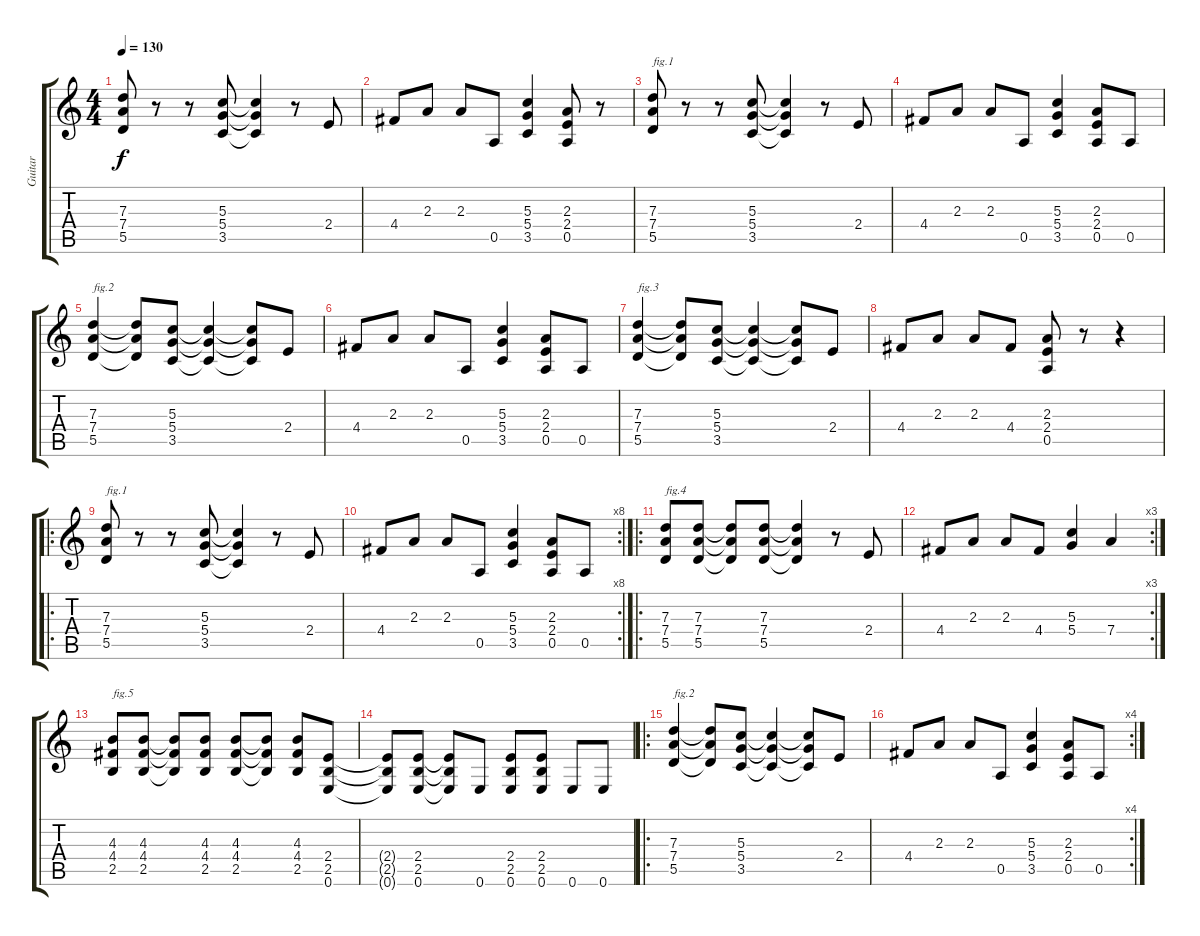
\track ("Guitar" "Guitar") {instrument overdrivenguitar}
\staff {score tabs}
\tuning (E4 B3 G3 D3 A2 E2) {hide}
\ts (4 4)
\tempo 130
\clef g2
\ks c
(7.3 7.4 5.5).8{dy f instrument overdrivenguitar} r.8 r.8 (5.3 5.4 3.5).8 (5.3{t} 5.4{t} 3.5{t}).4 r.8 2.4.8 |
4.4.8 2.3.8 2.3.8 0.5.8 (5.3 5.4 3.5).4 (2.3 2.4 0.5).8 r.8 |
(7.3 7.4 5.5).8{txt "fig.1"} r.8 r.8 (5.3 5.4 3.5).8 (5.3{t} 5.4{t} 3.5{t}).4 r.8 2.4.8 |
4.4.8 2.3.8 2.3.8 0.5.8 (5.3 5.4 3.5).4 (2.3 2.4 0.5).8 0.5.8 |
(7.3 7.4 5.5).4{txt "fig.2"} (7.3{t} 7.4{t} 5.5{t}).8 (5.3 5.4 3.5).8 (5.3{t} 5.4{t} 3.5{t}).4 (5.3{t} 5.4{t} 3.5{t}).8 2.4.8 |
4.4.8 2.3.8 2.3.8 0.5.8 (5.3 5.4 3.5).4 (2.3 2.4 0.5).8 0.5.8 |
(7.3 7.4 5.5).4{txt "fig.3"} (7.3{t} 7.4{t} 5.5{t}).8 (5.3 5.4 3.5).8 (5.3{t} 5.4{t} 3.5{t}).4 (5.3{t} 5.4{t} 3.5{t}).8 2.4.8 |
4.4.8 2.3.8 2.3.8 4.4.8 (2.3 2.4 0.5).8 r.8 r.4 |
\ro
(7.3 7.4 5.5).8{txt "fig.1"} r.8 r.8 (5.3 5.4 3.5).8 (5.3{t} 5.4{t} 3.5{t}).4 r.8 2.4.8 |
\rc 8
4.4.8 2.3.8 2.3.8 0.5.8 (5.3 5.4 3.5).4 (2.3 2.4 0.5).8 0.5.8 |
\ro
(7.3 7.4 5.5).8{txt "fig.4"} (7.3 7.4 5.5).8 (7.3{t} 7.4{t} 5.5{t}).8 (7.3 7.4 5.5).8 (7.3{t} 7.4{t} 5.5{t}).4 r.8 2.4.8 |
\rc 3
4.4.8 2.3.8 2.3.8 4.4.8 (5.3 5.4).4 7.4.4 |
(4.3 4.4 2.5).8{txt "fig.5"} (4.3 4.4 2.5).8 (4.3{t} 4.4{t} 2.5{t}).8 (4.3 4.4 2.5).8 (4.3 4.4 2.5).8 (4.3{t} 4.4{t} 2.5{t}).8 (4.3 4.4 2.5).8 (2.4 2.5 0.6).8 |
(2.4{t} 2.5{t} 0.6{t}).8 (2.4 2.5 0.6).8 (2.4{t} 2.5{t} 0.6{t}).8 0.6.8 (2.4 2.5 0.6).8 (2.4 2.5 0.6).8 0.6.8 0.6.8 |
\ro
(7.3 7.4 5.5).4{txt "fig.2"} (7.3{t} 7.4{t} 5.5{t}).8 (5.3 5.4 3.5).8 (5.3{t} 5.4{t} 3.5{t}).4 (5.3{t} 5.4{t} 3.5{t}).8 2.4.8 |
\rc 4
4.4.8 2.3.8 2.3.8 0.5.8 (5.3 5.4 3.5).4 (2.3 2.4 0.5).8 0.5.8
